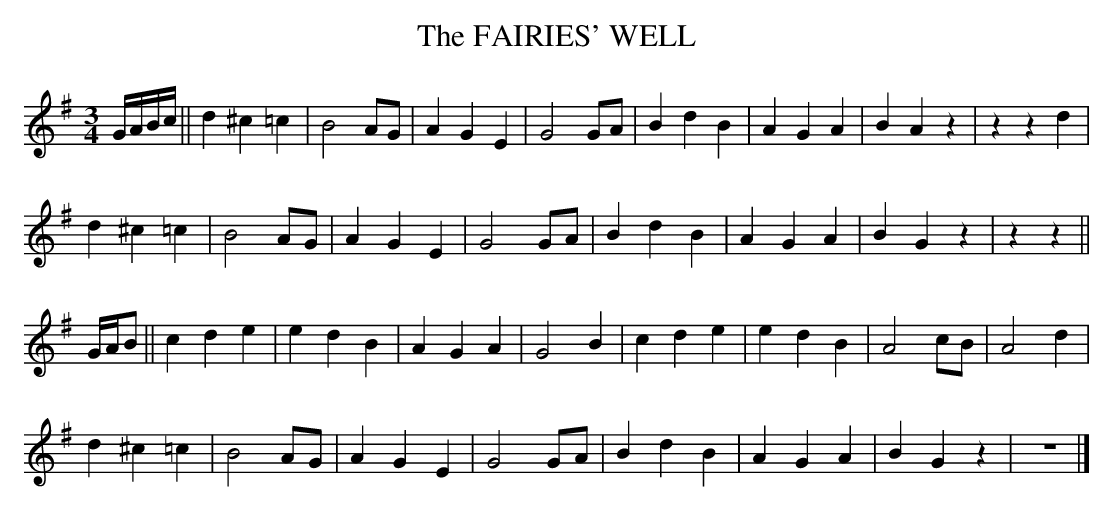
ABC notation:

X:1
T:FAIRIES' WELL, The
Y:"moderate"
M:3/4
L:1/8
K:G
G/A/B/c/||d2^c2=c2|B4AG|A2G2E2|G4GA|\
B2d2B2|A2G2A2|B2A2z2|z2z2d2|
d2^c2=c2|B4AG|A2G2E2|G4GA|\
B2d2B2|A2G2A2|B2G2z2|z2z2||
G/A/B||c2d2e2|e2d2B2|A2G2A2|G4B2|\
c2d2e2|e2d2B2|A4cB|A4d2|
d2^c2=c2|B4AG|A2G2E2|G4GA|\
B2d2B2|A2G2A2|B2G2z2|z6|]
